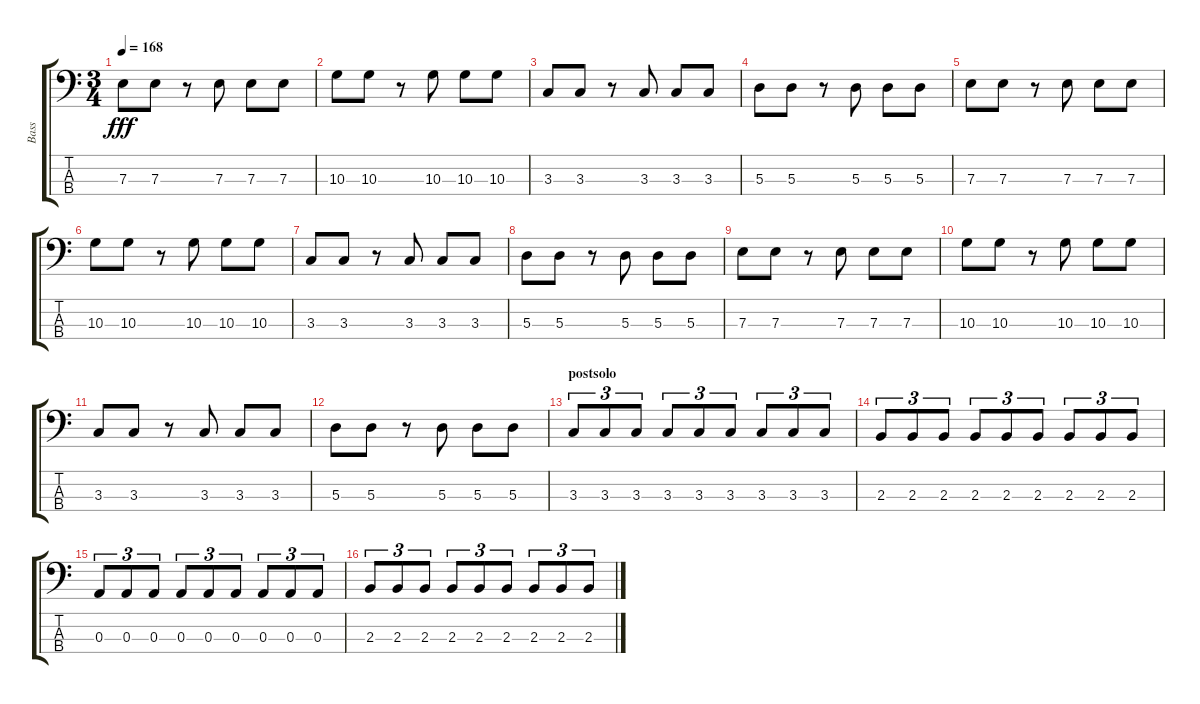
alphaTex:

\track ("Bass" "Bass") {instrument electricbassfinger}
\staff {score tabs}
\tuning (G2 D2 A1 E1) {hide}
\ts (3 4)
\tempo 168
\clef f4
\ks c
7.3.8{dy fff} 7.3.8 r.8 7.3.8 7.3.8 7.3.8 |
10.3.8 10.3.8 r.8 10.3.8 10.3.8 10.3.8 |
3.3.8 3.3.8 r.8 3.3.8 3.3.8 3.3.8 |
5.3.8 5.3.8 r.8 5.3.8 5.3.8 5.3.8 |
7.3.8 7.3.8 r.8 7.3.8 7.3.8 7.3.8 |
10.3.8 10.3.8 r.8 10.3.8 10.3.8 10.3.8 |
3.3.8 3.3.8 r.8 3.3.8 3.3.8 3.3.8 |
5.3.8 5.3.8 r.8 5.3.8 5.3.8 5.3.8 |
7.3.8 7.3.8 r.8 7.3.8 7.3.8 7.3.8 |
10.3.8 10.3.8 r.8 10.3.8 10.3.8 10.3.8 |
3.3.8 3.3.8 r.8 3.3.8 3.3.8 3.3.8 |
5.3.8 5.3.8 r.8 5.3.8 5.3.8 5.3.8 |
\section ("" "postsolo")
3.3.8{tu (3 2)} 3.3.8{tu (3 2)} 3.3.8{tu (3 2)} 3.3.8{tu (3 2)} 3.3.8{tu (3 2)} 3.3.8{tu (3 2)} 3.3.8{tu (3 2)} 3.3.8{tu (3 2)} 3.3.8{tu (3 2)} |
2.3.8{tu (3 2)} 2.3.8{tu (3 2)} 2.3.8{tu (3 2)} 2.3.8{tu (3 2)} 2.3.8{tu (3 2)} 2.3.8{tu (3 2)} 2.3.8{tu (3 2)} 2.3.8{tu (3 2)} 2.3.8{tu (3 2)} |
0.3.8{tu (3 2)} 0.3.8{tu (3 2)} 0.3.8{tu (3 2)} 0.3.8{tu (3 2)} 0.3.8{tu (3 2)} 0.3.8{tu (3 2)} 0.3.8{tu (3 2)} 0.3.8{tu (3 2)} 0.3.8{tu (3 2)} |
2.3.8{tu (3 2)} 2.3.8{tu (3 2)} 2.3.8{tu (3 2)} 2.3.8{tu (3 2)} 2.3.8{tu (3 2)} 2.3.8{tu (3 2)} 2.3.8{tu (3 2)} 2.3.8{tu (3 2)} 2.3.8{tu (3 2)}
